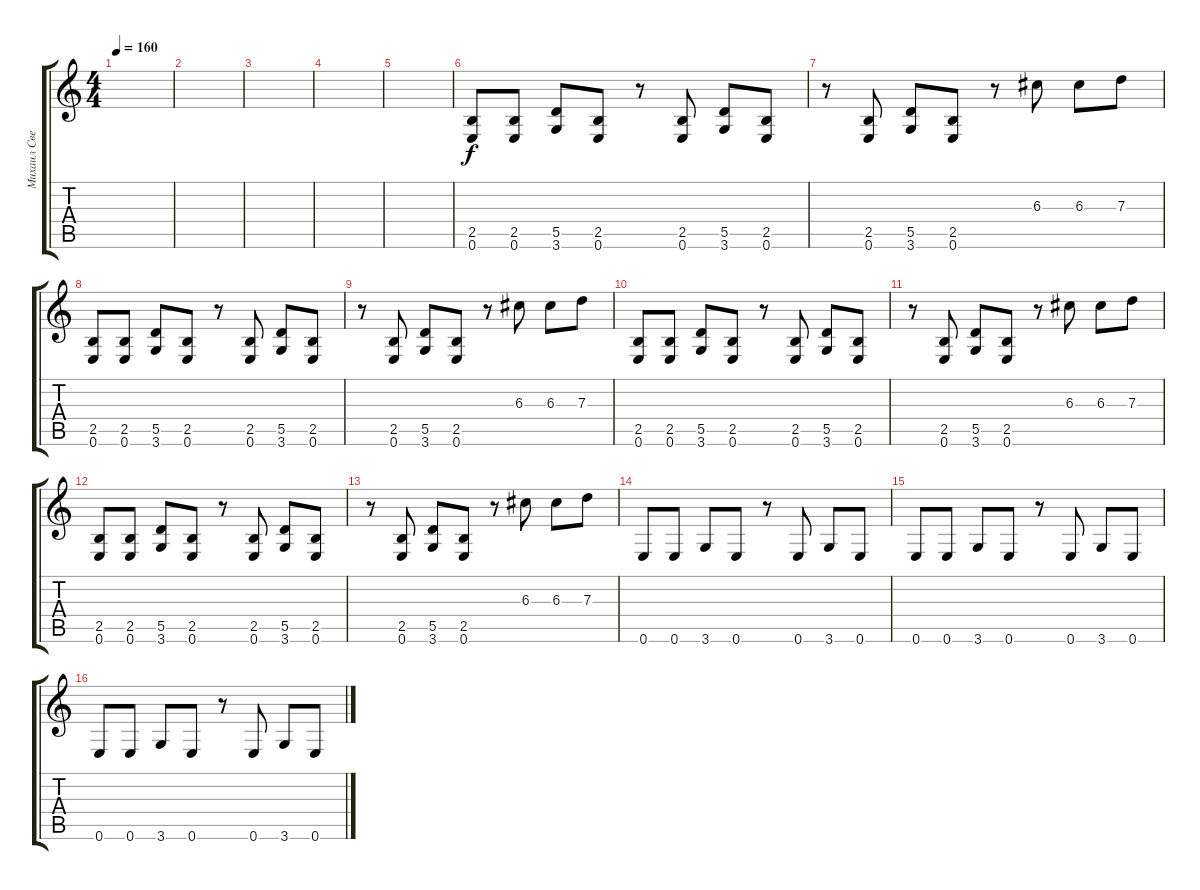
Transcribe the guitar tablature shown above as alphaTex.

\track ("Михаил Светлов" "Михаил Све") {instrument distortionguitar}
\staff {score tabs}
\tuning (E4 B3 G3 D3 A2 E2) {hide}
\ts (4 4)
\tempo 160
\clef g2
\ks c
|
|
|
|
|
(2.5 0.6).8 (2.5 0.6).8 (5.5 3.6).8 (2.5 0.6).8 r.8 (2.5 0.6).8 (5.5 3.6).8 (2.5 0.6).8 |
r.8 (2.5 0.6).8 (5.5 3.6).8 (2.5 0.6).8 r.8 6.3.8 6.3.8 7.3.8 |
(2.5 0.6).8 (2.5 0.6).8 (5.5 3.6).8 (2.5 0.6).8 r.8 (2.5 0.6).8 (5.5 3.6).8 (2.5 0.6).8 |
r.8 (2.5 0.6).8 (5.5 3.6).8 (2.5 0.6).8 r.8 6.3.8 6.3.8 7.3.8 |
(2.5 0.6).8 (2.5 0.6).8 (5.5 3.6).8 (2.5 0.6).8 r.8 (2.5 0.6).8 (5.5 3.6).8 (2.5 0.6).8 |
r.8 (2.5 0.6).8 (5.5 3.6).8 (2.5 0.6).8 r.8 6.3.8 6.3.8 7.3.8 |
(2.5 0.6).8 (2.5 0.6).8 (5.5 3.6).8 (2.5 0.6).8 r.8 (2.5 0.6).8 (5.5 3.6).8 (2.5 0.6).8 |
r.8 (2.5 0.6).8 (5.5 3.6).8 (2.5 0.6).8 r.8 6.3.8 6.3.8 7.3.8 |
0.6.8 0.6.8 3.6.8 0.6.8 r.8 0.6.8 3.6.8 0.6.8 |
0.6.8 0.6.8 3.6.8 0.6.8 r.8 0.6.8 3.6.8 0.6.8 |
0.6.8 0.6.8 3.6.8 0.6.8 r.8 0.6.8 3.6.8 0.6.8
